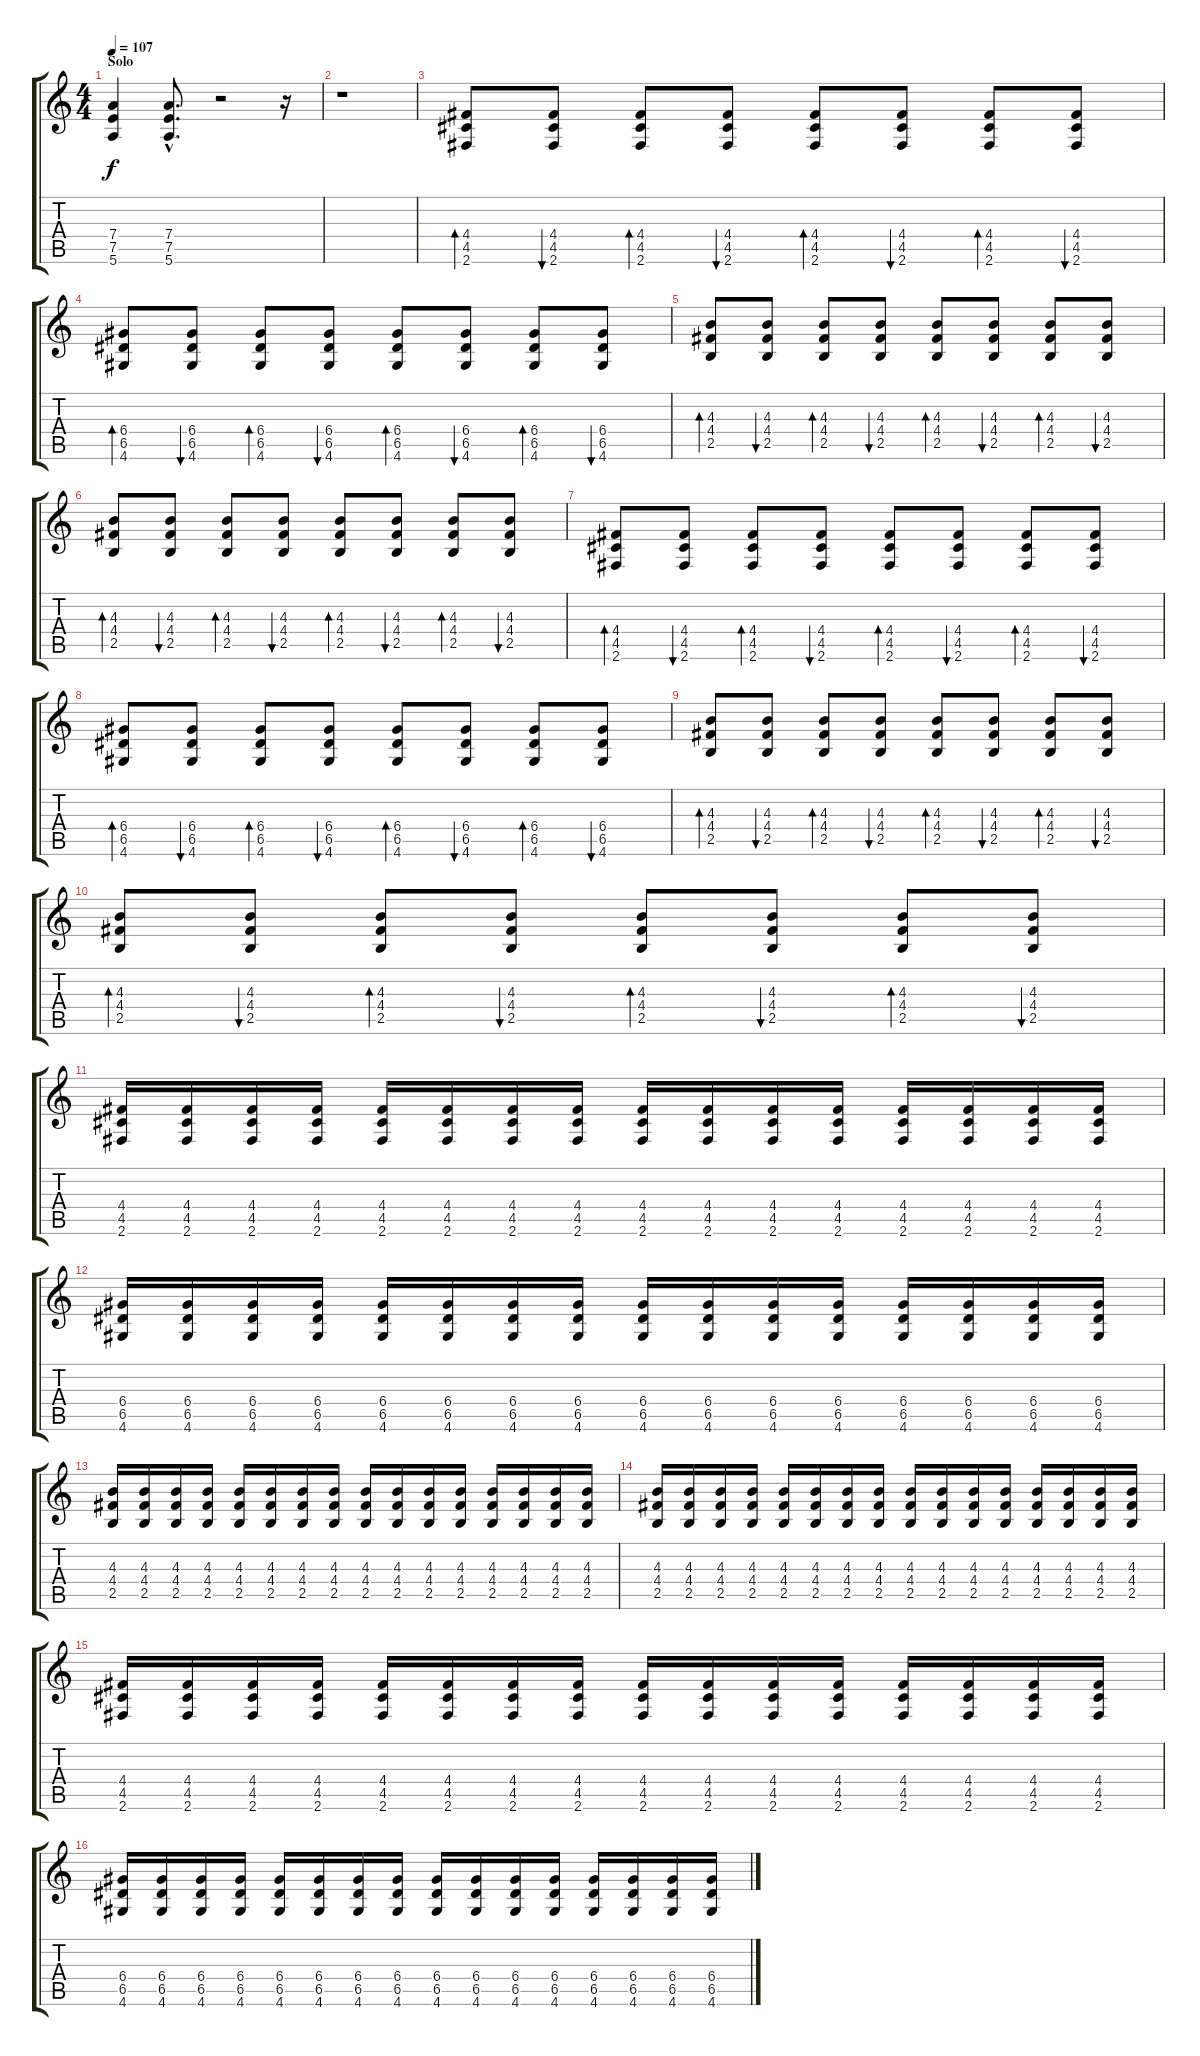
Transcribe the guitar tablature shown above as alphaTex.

\track "" {instrument distortionguitar}
\staff {score tabs}
\tuning (E4 B3 G3 D3 A2 E2) {hide}
\ts (4 4)
\section ("" "Solo")
\tempo 107
\clef g2
\ks c
(7.4 7.5 5.6).4{dy f} (7.4{hac} 7.5{hac} 5.6{hac}).8{d} r.2 r.16 |
r.1 |
(4.4 4.5 2.6).8{bd 30 volume 14} (4.4 4.5 2.6).8{bu 30} (4.4 4.5 2.6).8{bd 30} (4.4 4.5 2.6).8{bu 30} (4.4 4.5 2.6).8{bd 30} (4.4 4.5 2.6).8{bu 30} (4.4 4.5 2.6).8{bd 30} (4.4 4.5 2.6).8{bu 30} |
(6.4 6.5 4.6).8{bd 30} (6.4 6.5 4.6).8{bu 30} (6.4 6.5 4.6).8{bd 30} (6.4 6.5 4.6).8{bu 30} (6.4 6.5 4.6).8{bd 30} (6.4 6.5 4.6).8{bu 30} (6.4 6.5 4.6).8{bd 30} (6.4 6.5 4.6).8{bu 30} |
(4.3 4.4 2.5).8{bd 30} (4.3 4.4 2.5).8{bu 30} (4.3 4.4 2.5).8{bd 30} (4.3 4.4 2.5).8{bu 30} (4.3 4.4 2.5).8{bd 30} (4.3 4.4 2.5).8{bu 30} (4.3 4.4 2.5).8{bd 30} (4.3 4.4 2.5).8{bu 30} |
(4.3 4.4 2.5).8{bd 30} (4.3 4.4 2.5).8{bu 30} (4.3 4.4 2.5).8{bd 30} (4.3 4.4 2.5).8{bu 30} (4.3 4.4 2.5).8{bd 30} (4.3 4.4 2.5).8{bu 30} (4.3 4.4 2.5).8{bd 30} (4.3 4.4 2.5).8{bu 30} |
(4.4 4.5 2.6).8{bd 30 volume 14} (4.4 4.5 2.6).8{bu 30} (4.4 4.5 2.6).8{bd 30} (4.4 4.5 2.6).8{bu 30} (4.4 4.5 2.6).8{bd 30} (4.4 4.5 2.6).8{bu 30} (4.4 4.5 2.6).8{bd 30} (4.4 4.5 2.6).8{bu 30} |
(6.4 6.5 4.6).8{bd 30} (6.4 6.5 4.6).8{bu 30} (6.4 6.5 4.6).8{bd 30} (6.4 6.5 4.6).8{bu 30} (6.4 6.5 4.6).8{bd 30} (6.4 6.5 4.6).8{bu 30} (6.4 6.5 4.6).8{bd 30} (6.4 6.5 4.6).8{bu 30} |
(4.3 4.4 2.5).8{bd 30} (4.3 4.4 2.5).8{bu 30} (4.3 4.4 2.5).8{bd 30} (4.3 4.4 2.5).8{bu 30} (4.3 4.4 2.5).8{bd 30} (4.3 4.4 2.5).8{bu 30} (4.3 4.4 2.5).8{bd 30} (4.3 4.4 2.5).8{bu 30} |
(4.3 4.4 2.5).8{bd 30} (4.3 4.4 2.5).8{bu 30} (4.3 4.4 2.5).8{bd 30} (4.3 4.4 2.5).8{bu 30} (4.3 4.4 2.5).8{bd 30} (4.3 4.4 2.5).8{bu 30} (4.3 4.4 2.5).8{bd 30} (4.3 4.4 2.5).8{bu 30} |
(4.4 4.5 2.6).16 (4.4 4.5 2.6).16 (4.4 4.5 2.6).16 (4.4 4.5 2.6).16 (4.4 4.5 2.6).16 (4.4 4.5 2.6).16 (4.4 4.5 2.6).16 (4.4 4.5 2.6).16 (4.4 4.5 2.6).16 (4.4 4.5 2.6).16 (4.4 4.5 2.6).16 (4.4 4.5 2.6).16 (4.4 4.5 2.6).16 (4.4 4.5 2.6).16 (4.4 4.5 2.6).16 (4.4 4.5 2.6).16 |
(6.4 6.5 4.6).16 (6.4 6.5 4.6).16 (6.4 6.5 4.6).16 (6.4 6.5 4.6).16 (6.4 6.5 4.6).16 (6.4 6.5 4.6).16 (6.4 6.5 4.6).16 (6.4 6.5 4.6).16 (6.4 6.5 4.6).16 (6.4 6.5 4.6).16 (6.4 6.5 4.6).16 (6.4 6.5 4.6).16 (6.4 6.5 4.6).16 (6.4 6.5 4.6).16 (6.4 6.5 4.6).16 (6.4 6.5 4.6).16 |
(4.3 4.4 2.5).16 (4.3 4.4 2.5).16 (4.3 4.4 2.5).16 (4.3 4.4 2.5).16 (4.3 4.4 2.5).16 (4.3 4.4 2.5).16 (4.3 4.4 2.5).16 (4.3 4.4 2.5).16 (4.3 4.4 2.5).16 (4.3 4.4 2.5).16 (4.3 4.4 2.5).16 (4.3 4.4 2.5).16 (4.3 4.4 2.5).16 (4.3 4.4 2.5).16 (4.3 4.4 2.5).16 (4.3 4.4 2.5).16 |
(4.3 4.4 2.5).16 (4.3 4.4 2.5).16 (4.3 4.4 2.5).16 (4.3 4.4 2.5).16 (4.3 4.4 2.5).16 (4.3 4.4 2.5).16 (4.3 4.4 2.5).16 (4.3 4.4 2.5).16 (4.3 4.4 2.5).16 (4.3 4.4 2.5).16 (4.3 4.4 2.5).16 (4.3 4.4 2.5).16 (4.3 4.4 2.5).16 (4.3 4.4 2.5).16 (4.3 4.4 2.5).16 (4.3 4.4 2.5).16 |
(4.4 4.5 2.6).16 (4.4 4.5 2.6).16 (4.4 4.5 2.6).16 (4.4 4.5 2.6).16 (4.4 4.5 2.6).16 (4.4 4.5 2.6).16 (4.4 4.5 2.6).16 (4.4 4.5 2.6).16 (4.4 4.5 2.6).16 (4.4 4.5 2.6).16 (4.4 4.5 2.6).16 (4.4 4.5 2.6).16 (4.4 4.5 2.6).16 (4.4 4.5 2.6).16 (4.4 4.5 2.6).16 (4.4 4.5 2.6).16 |
(6.4 6.5 4.6).16 (6.4 6.5 4.6).16 (6.4 6.5 4.6).16 (6.4 6.5 4.6).16 (6.4 6.5 4.6).16 (6.4 6.5 4.6).16 (6.4 6.5 4.6).16 (6.4 6.5 4.6).16 (6.4 6.5 4.6).16 (6.4 6.5 4.6).16 (6.4 6.5 4.6).16 (6.4 6.5 4.6).16 (6.4 6.5 4.6).16 (6.4 6.5 4.6).16 (6.4 6.5 4.6).16 (6.4 6.5 4.6).16
